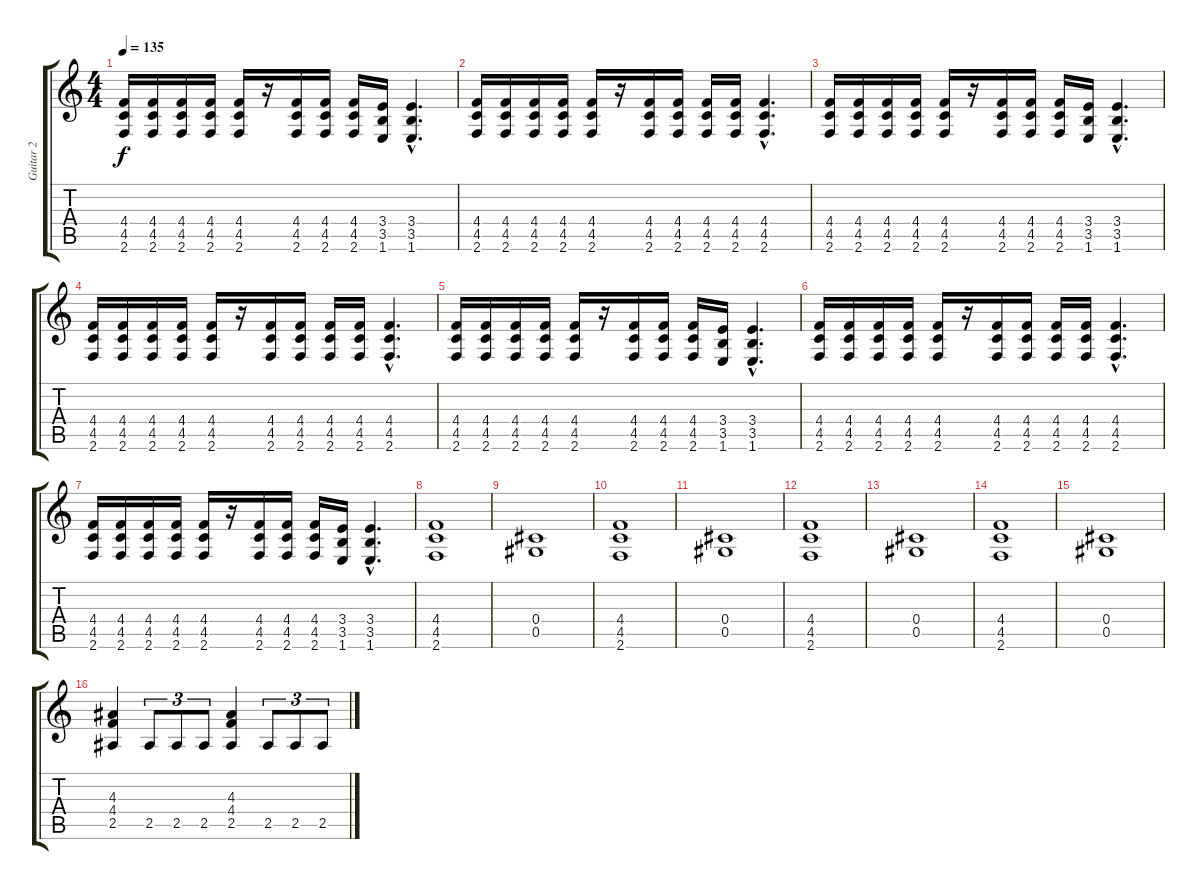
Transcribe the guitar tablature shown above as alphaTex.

\track ("Guitar 2" "Guitar 2") {instrument distortionguitar}
\staff {score tabs}
\tuning (Eb4 Bb3 Gb3 Db3 Ab2 Eb2) {hide}
\ts (4 4)
\tempo 135
\clef g2
\ks c
(4.4 4.5 2.6).16{dy f} (4.4 4.5 2.6).16 (4.4 4.5 2.6).16 (4.4 4.5 2.6).16 (4.4 4.5 2.6).16 r.16 (4.4 4.5 2.6).16 (4.4 4.5 2.6).16 (4.4 4.5 2.6).16 (3.4 3.5 1.6).16 (3.4{hac} 3.5{hac} 1.6{hac}).4{d} |
(4.4 4.5 2.6).16 (4.4 4.5 2.6).16 (4.4 4.5 2.6).16 (4.4 4.5 2.6).16 (4.4 4.5 2.6).16 r.16 (4.4 4.5 2.6).16 (4.4 4.5 2.6).16 (4.4 4.5 2.6).16 (4.4 4.5 2.6).16 (4.4{hac} 4.5{hac} 2.6{hac}).4{d} |
(4.4 4.5 2.6).16 (4.4 4.5 2.6).16 (4.4 4.5 2.6).16 (4.4 4.5 2.6).16 (4.4 4.5 2.6).16 r.16 (4.4 4.5 2.6).16 (4.4 4.5 2.6).16 (4.4 4.5 2.6).16 (3.4 3.5 1.6).16 (3.4{hac} 3.5{hac} 1.6{hac}).4{d} |
(4.4 4.5 2.6).16 (4.4 4.5 2.6).16 (4.4 4.5 2.6).16 (4.4 4.5 2.6).16 (4.4 4.5 2.6).16 r.16 (4.4 4.5 2.6).16 (4.4 4.5 2.6).16 (4.4 4.5 2.6).16 (4.4 4.5 2.6).16 (4.4{hac} 4.5{hac} 2.6{hac}).4{d} |
(4.4 4.5 2.6).16 (4.4 4.5 2.6).16 (4.4 4.5 2.6).16 (4.4 4.5 2.6).16 (4.4 4.5 2.6).16 r.16 (4.4 4.5 2.6).16 (4.4 4.5 2.6).16 (4.4 4.5 2.6).16 (3.4 3.5 1.6).16 (3.4{hac} 3.5{hac} 1.6{hac}).4{d} |
(4.4 4.5 2.6).16 (4.4 4.5 2.6).16 (4.4 4.5 2.6).16 (4.4 4.5 2.6).16 (4.4 4.5 2.6).16 r.16 (4.4 4.5 2.6).16 (4.4 4.5 2.6).16 (4.4 4.5 2.6).16 (4.4 4.5 2.6).16 (4.4{hac} 4.5{hac} 2.6{hac}).4{d} |
(4.4 4.5 2.6).16 (4.4 4.5 2.6).16 (4.4 4.5 2.6).16 (4.4 4.5 2.6).16 (4.4 4.5 2.6).16 r.16 (4.4 4.5 2.6).16 (4.4 4.5 2.6).16 (4.4 4.5 2.6).16 (3.4 3.5 1.6).16 (3.4{hac} 3.5{hac} 1.6{hac}).4{d} |
(4.4 4.5 2.6).1 |
(0.4 0.5).1 |
(4.4 4.5 2.6).1 |
(0.4 0.5).1 |
(4.4 4.5 2.6).1 |
(0.4 0.5).1 |
(4.4 4.5 2.6).1 |
(0.4 0.5).1 |
(4.3 4.4 2.5).4 2.5.8{tu (3 2)} 2.5.8{tu (3 2)} 2.5.8{tu (3 2)} (4.3 4.4 2.5).4 2.5.8{tu (3 2)} 2.5.8{tu (3 2)} 2.5.8{tu (3 2)}
